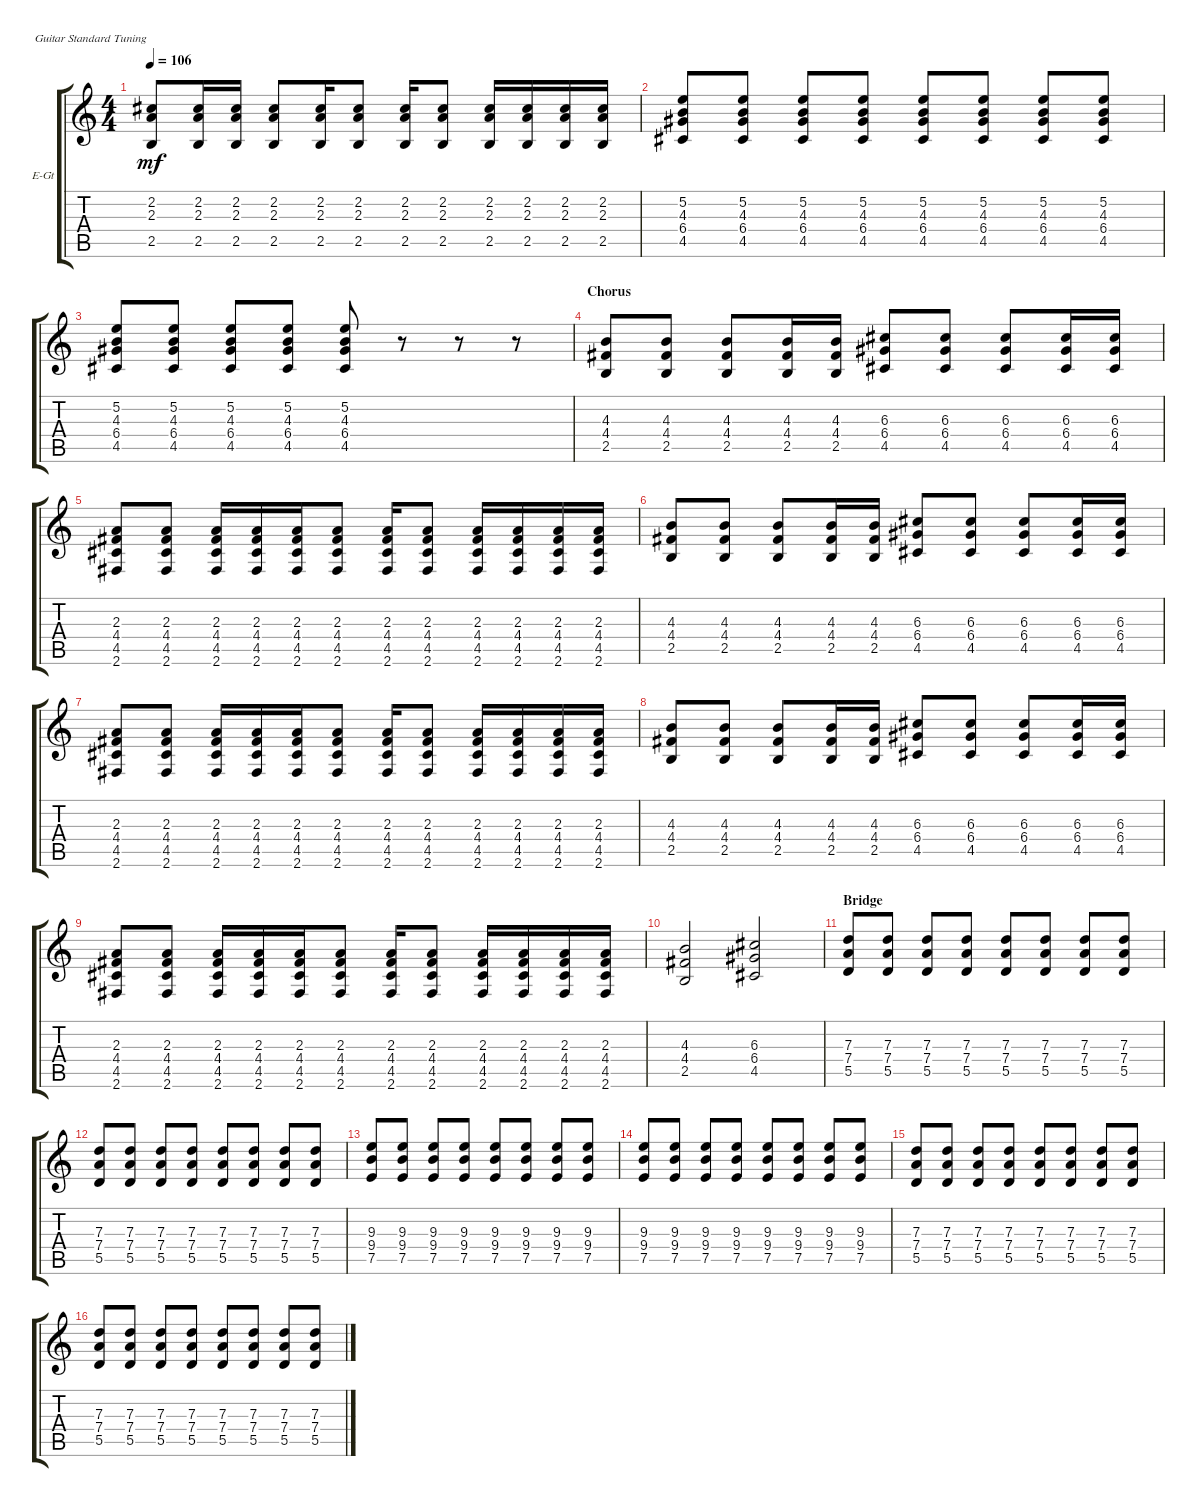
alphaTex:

\defaultSystemsLayout 4
\bracketExtendMode groupsimilarinstruments
\firstSystemTrackNameOrientation horizontal
\otherSystemsTrackNameOrientation horizontal
\track ("Rhythm Guitar" "E-Gt") {mute instrument electricguitarclean}
\staff {score tabs}
\tuning (E4 B3 G3 D3 A2 E2)
\ts (4 4)
\tempo 106
\clef g2
\scale
0.333333
\ks c
(2.5 2.3 2.2).8{dy mf} (2.5 2.2 2.3).16 (2.5 2.3 2.2).16 (2.5 2.2 2.3).8 (2.5 2.3 2.2).16 (2.5 2.2 2.3).8 (2.5 2.3 2.2).16 (2.5 2.2 2.3).8 (2.5 2.3 2.2).16 (2.5 2.2 2.3).16 (2.5 2.3 2.2).16 (2.5 2.2 2.3).16 |
\scale
0.333333 (4.5 4.3 6.4 5.2).8 (4.5 4.3 6.4 5.2).8 (4.5 4.3 6.4 5.2).8 (4.5 4.3 6.4 5.2).8 (4.5 4.3 6.4 5.2).8 (4.5 4.3 6.4 5.2).8 (4.5 4.3 6.4 5.2).8 (4.5 4.3 6.4 5.2).8 |
\scale
0.333333 (4.5 4.3 6.4 5.2).8 (4.5 4.3 6.4 5.2).8 (4.5 4.3 6.4 5.2).8 (4.5 4.3 6.4 5.2).8 (4.5 4.3 6.4 5.2).8 r.8 r.8 r.8 |
\section ("" "Chorus")
\scale
0.333333 (2.5 4.3 4.4).8 (2.5 4.4 4.3).8 (2.5 4.3 4.4).8 (2.5 4.4 4.3).16 (2.5 4.3 4.4).16 (4.5 6.4 6.3).8 (4.5 6.3 6.4).8 (4.5 6.4 6.3).8 (4.5 6.3 6.4).16 (4.5 6.4 6.3).16 |
\scale
0.333333 (2.6 2.3 4.4 4.5).8 (2.6 2.3 4.5 4.4).8 (2.6 2.3 4.4 4.5).16 (2.6 2.3 4.5 4.4).16 (2.6 2.3 4.4 4.5).16 (2.6 2.3 4.5 4.4).8 (2.6 2.3 4.4 4.5).16 (2.6 2.3 4.5 4.4).8 (2.6 2.3 4.4 4.5).16 (2.6 2.3 4.5 4.4).16 (2.6 4.5 4.4 2.3).16 (2.6 4.5 4.4 2.3).16 |
\scale
0.333333 (2.5 4.3 4.4).8 (2.5 4.4 4.3).8 (2.5 4.3 4.4).8 (2.5 4.4 4.3).16 (2.5 4.3 4.4).16 (4.5 6.4 6.3).8 (4.5 6.3 6.4).8 (4.5 6.4 6.3).8 (4.5 6.3 6.4).16 (4.5 6.4 6.3).16 |
\scale
0.333333 (2.6 2.3 4.4 4.5).8 (2.6 2.3 4.5 4.4).8 (2.6 2.3 4.4 4.5).16 (2.6 2.3 4.5 4.4).16 (2.6 2.3 4.4 4.5).16 (2.6 2.3 4.5 4.4).8 (2.6 2.3 4.4 4.5).16 (2.6 2.3 4.5 4.4).8 (2.6 2.3 4.4 4.5).16 (2.6 2.3 4.5 4.4).16 (2.6 4.5 4.4 2.3).16 (2.6 4.5 4.4 2.3).16 |
\scale
0.333333 (2.5 4.3 4.4).8 (2.5 4.4 4.3).8 (2.5 4.3 4.4).8 (2.5 4.4 4.3).16 (2.5 4.3 4.4).16 (4.5 6.4 6.3).8 (4.5 6.3 6.4).8 (4.5 6.4 6.3).8 (4.5 6.3 6.4).16 (4.5 6.4 6.3).16 |
\scale
0.333333 (2.6 2.3 4.4 4.5).8 (2.6 2.3 4.5 4.4).8 (2.6 2.3 4.4 4.5).16 (2.6 2.3 4.5 4.4).16 (2.6 2.3 4.4 4.5).16 (2.6 2.3 4.5 4.4).8 (2.6 2.3 4.4 4.5).16 (2.6 2.3 4.5 4.4).8 (2.6 2.3 4.4 4.5).16 (2.6 2.3 4.5 4.4).16 (2.6 4.5 4.4 2.3).16 (2.6 4.5 4.4 2.3).16 |
\scale
0.333333 (2.5 4.4 4.3).2 (4.5 6.4 6.3).2 |
\section ("" "Bridge")
\scale
0.333333 (5.5 7.4 7.3).8 (5.5 7.3 7.4).8 (5.5 7.4 7.3).8 (5.5 7.3 7.4).8 (5.5 7.4 7.3).8 (5.5 7.3 7.4).8 (5.5 7.4 7.3).8 (5.5 7.3 7.4).8 |
\scale
0.333333 (5.5 7.4 7.3).8 (5.5 7.4 7.3).8 (5.5 7.3 7.4).8 (5.5 7.4 7.3).8 (5.5 7.3 7.4).8 (5.5 7.4 7.3).8 (5.5 7.4 7.3).8 (5.5 7.4 7.3).8 |
\scale
0.333333 (7.5 9.3 9.4).8 (7.5 9.4 9.3).8 (7.5 9.3 9.4).8 (7.5 9.4 9.3).8 (7.5 9.3 9.4).8 (7.5 9.4 9.3).8 (7.5 9.3 9.4).8 (7.5 9.4 9.3).8 |
\scale
0.333333 (7.5 9.3 9.4).8 (7.5 9.4 9.3).8 (7.5 9.3 9.4).8 (7.5 9.4 9.3).8 (7.5 9.3 9.4).8 (7.5 9.4 9.3).8 (7.5 9.3 9.4).8 (7.5 9.4 9.3).8 |
\scale
0.333333 (5.5 7.4 7.3).8 (5.5 7.3 7.4).8 (5.5 7.4 7.3).8 (5.5 7.3 7.4).8 (5.5 7.4 7.3).8 (5.5 7.3 7.4).8 (5.5 7.4 7.3).8 (5.5 7.3 7.4).8 |
\scale
0.333333 (5.5 7.4 7.3).8 (5.5 7.4 7.3).8 (5.5 7.3 7.4).8 (5.5 7.4 7.3).8 (5.5 7.3 7.4).8 (5.5 7.4 7.3).8 (5.5 7.4 7.3).8 (5.5 7.4 7.3).8
